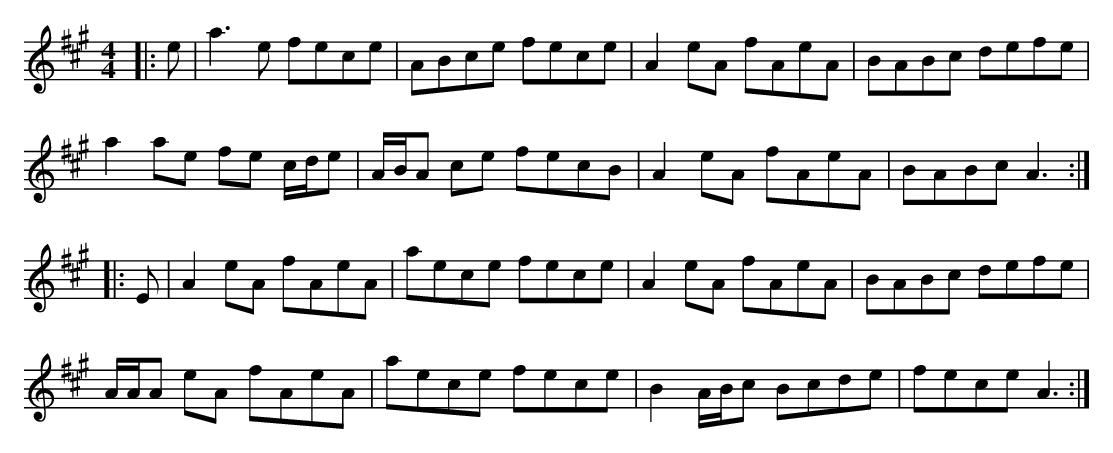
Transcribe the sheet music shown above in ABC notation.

X:1
M:4/4
K:A
|:e|a3 e fece|ABce fece|A2 eA fAeA|BABc defe|
a2 ae fe c/d/e|A/B/A ce fecB|A2 eA fAeA|BABc A3:|
|:E|A2 eA fAeA|aece fece|A2 eA fAeA|BABc defe|
A/A/A eA fAeA|aece fece|B2 A/B/c Bcde|fece A3:|
